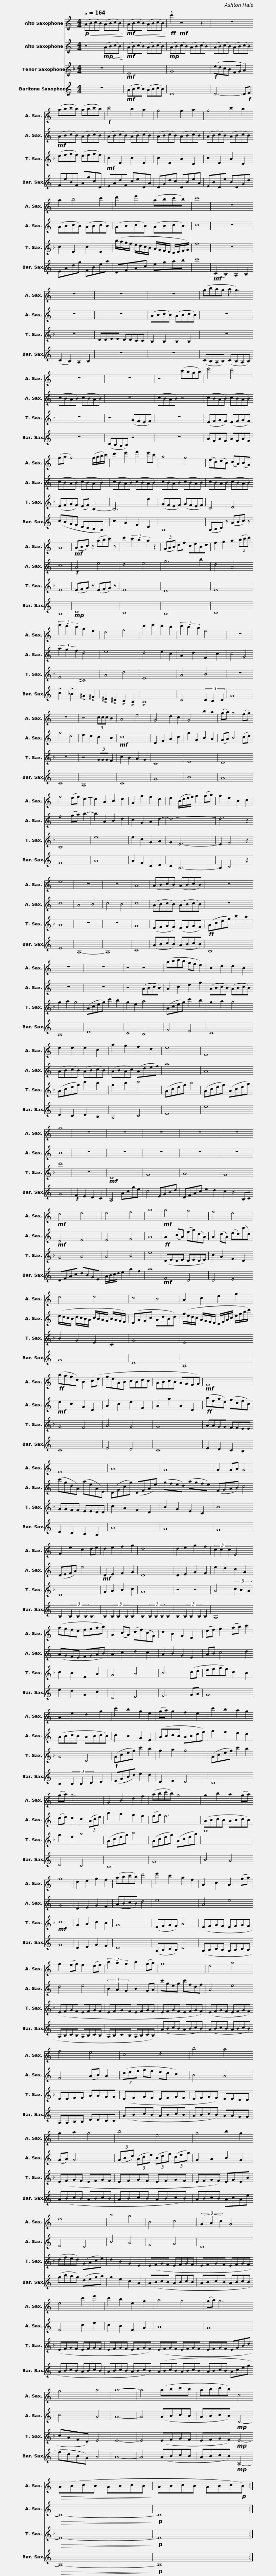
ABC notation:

X:1
%%score 1 2 3 4
L:1/8
Q:1/4=164
M:4/4
I:linebreak $
K:none
V:1 treble transpose=-9
V:2 treble transpose=-9
V:3 treble transpose=-14
V:4 treble transpose=-21
V:1
[K:C]!p!!<(! (ABcB) (ABcB)!<)! |!mf!!<(! (ABcB) (ABcB)!<)! |!ff! !^!c'2!mf! z4 z2 | z8 |$ (abc'b) (abc'b) | %5
!f! c'4 b2 a2 | g4 g2 a2 | g4 c'2 b2 | a2 b4 c'2 |$ d'2 e'2 (abc'b) | %10
 c'8 | z8 | z8 | z8 |$ z8 | %15
 (gbag a g3) | z8 | z8 |$ z4 (c'bab) | e'4 d'4 | %20
 (ga g4) (g/a/b/c'/) | d'2 e'2 f'2 e'c' |$ a4 g4 | (ec)(dB) (cA)(BG) | A8 | %25
!mf! (ABc) z (abc') z | d'2 (3c'2 b2 a2 z2 |$ (3(GAB) df ceBd | f2 g2 a2 (3(bc'd') | (3e'2 d'2 c'2 a2 f2 | %30
 e4 g4 | d'2 e'2 d'2 c'2 |$ (3d'2 c'2 b2 f4 | z8 | z8 | %35
 z4 (3ccc B2 | A4 e4 | G4 d2 c2 | G4 b2 a2 | (ga) g4 (fg) |$ %40
 f4 (ef) d2- | d2 A2 B2 d2 | G2 g2 f2 d2 | e2 (B/d/e/f/) g2 (ga) | g2 e2 B2 c2 | %45
 e8 | z8 | z8 | A8 |$ (ABcB) (ABcB) | %50
 z8 | z8 | z8 | z4 z4 | (abc'b gf e2) |$ %55
 B2 d2 d2 B2 | e2 e2 e2 c2 | a2 g2 f2 d2 | e8 | E8 | %60
 g8 |$ z8 | z8 | z8 | z8 | %65
 z8 |!mf! d4 e4 | e4 f4 |$ a8 |!mf! a4 g4 | %70
 f4 e4 | d4 d4 | c4 B4 |$ A2 c2 e2 g2 |!ff! (bagd) B2 (ce | %75
 geAB cBdc | ABcB AGFG) |$!mf! F8 | E8 | A8 | %80
 G8 | G2 GA G4 |$ F2 e2 c2 de | d2 e2 f2 g2 | d8 | %85
 d2 e2 g2 f2 | (3c2 c2 c2 E4 |$ (agfe fgab) | A2 (cA) (df)(cG) | d2 B2 G2 E2 | %90
 (ef) g2 (ab) c'2 | A2 e2 d2 g2 |$ c'2 b2 g2 e2 | (ga) g2 f2 e2 | c'2 b2 a2 g2 | %95
 (ga) g6 | G2 B2 d2 f2 |$ (abc'b) g4 | g2 b2 a2 (ga) | g8 | %100
 d2 e2 g2 f2 | (abc'b) d'4 | e'2 c'2 a2 f2 |$ A2 c2 A2 (ga) | g2 (fg) f2 (ef) | %105
 (3b2 a2 g2 b2 (ga) | g8 |$ e4 a4 | f4 e4 | c4 d4 | %110
 b4 a4 |$ g2 a2 g4 | b4 e4 | g4 b2 g2 | e8 |$ %115
 b4 a4 | B4 c4 | (3(G2 A2 c2) G4 | e4 c'2 e'2 | c'2 b2 e2 g2 |$ %120
 a4 g4 | (ga) g6 | g4 a4 | a8- | a4 (abc'b | %125
 abc'b) c4 |$!>(! (ABcB ABcB!>)! | ABcB ABc!p!B) :| %128
V:2
[K:C] z4!mp!!<(! (ABcB)!<)! |!mf! (ABcB) (ABcB) |!mp! (ABcB) (ABcB) | (ABcB) (ABcB) |$!mf! (ABcB) (ABcB) | %5
 (ABcB) (ABcB) | (ABcB) (ABcB) | (ABcB) (ABcB) | (ABcB) (ABcB) |$ (ABcB) (ABcB) | %10
 c8 | z8 | z8 | z8 |$ (ABcB) (ABcB) | %15
 z8 | (cBAB) (cBAB) | z8 |$ (cBAB) z4 | (cBAB) (cBAB) | %20
 (cBAB) (cBAB) | (cBAB) (cBAB) |$ (cBAB) (cBAB) | (cBAB) (cBAB) | c8 | %25
!f! A4 e4 | d4 e4 |$ g6 b2 | d4 A4 | (3a2 g2 f2 d4 | %30
 e8 | d4 e2 c2 |$ A2 d2 F2 c2 | c4 G4 | g4 d4 | %35
 e2 d2 c2 B2 |!mf! c8 | D2 F2 A2 c2 | g2 G2 B2 A2 | (GA) B4 (cd) |$ %40
 f4 (ga) b2- | b2 A2 B2 d2 | c2 G2 A2 d2- | d8- | d6 z2 | %45
 c8 | A4 B4 | c4 B4 | c8 |$ (ABcB) (ABcB) | %50
 z8 | z8 | z8 | z4 (ABcB) | A2 c2 e2 g2 |$ %55
 (ABcB) (ABcB) | (ABcB) (ABcB) | (ABAc) (Adef) | a8 | A8 | %60
 B8 |$ z8 | z8 | z8 | z8 | %65
 z8 |!mf! D4 E4 | E4 F4 |$ A8 |!ff! A2 (cA) (fa)(dA) | %70
 A2 (dA) (ed)(c'd) | (e/d/c/B/ d/c/B/A/ c/B/A/G/ B/A/G/F/) | (EAGc AdBd) |$ (g/e/d/c/ A/G/F/E/ D/F/A/c/ e/g/b/d'/) |!mf! e2 c2 G2 D2 | %75
 A2 c2 e2 F2 | A2 a2 A2 D2 |$!ff! (bfae) (gdfc) | (c'gdA) (aeAE) | (DGcg) (DFAe) | %80
 (gfed) (agfe) | (FGAB) c4 |$ (DEFA) e4 |!mf! D2 E2 F2 G2 | D8 | %85
 D2 E2 G2 F2 | e2 d2 c2 G2 |$ (AGFE FGAB) | A2 c2 d2 c2 | A2 B2 G2 E2 | %90
 AB c4 d2 | (ABcB ABcB) |$ c2 B2 G2 E2 | (ABcB ABdf) | g2 f2 e2 d2 | %95
 (de) d2 c2 (3(Ace) | b2 a2 g2 f2 |$ (fg) f6 | (ABcB ABcB) | G8 | %100
 D2 E2 G2 F2 | (ABcB) d4 | e8 |$ A4 e4 | d4 e4 | %105
 (3B2 A2 G2 B2 GA | c'geg c'fdf |$ A4 e4 | F4 (AB) A2 | (3(def gf ed c2) | %110
 B4 A4 |$ (GA) G6 | (3(GBd) (3(Ace) (3(Bdf) (3(ceg) | G2 A2 B2 G2 | E4 D4 |$ %115
 B4 A4 | F4 G4 | D8 | E4 c2 e2 | c2 B2 E2 G2 |$ %120
 A8 | G8 | c4 A4 | A8- | A4 (ABcB | %125
 ABcB)!mp! C4- |$!>(! C8-!>)! |!p! C8 :| %128
V:3
[K:F] z8 |!mf! E8 | G8 |!f! (edcB FG A2) |$ (efgf) (efgf) | %5
!mf! c2 E2 c2 E2 | c2 E2 B2 D2 | c2 E2 B2 D2 | c2 E2 c2 E2 |$ (b/a/g/f/ e/d/c/B/ A/G/F/E/ D/E/F/G/) | %10
 f8 | z8 | z8 | DDEE DDCC |$ B,2 B,2 B,2 B,2 | %15
 z8 | z8 | z4 (GFEF) |$ z8 | (EFGF) (EFGF) | %20
 (EFGF) (EF) B,2- | B,6 e2 |$ (GFEF) (GFEF) | C4 D4 | E8 | %25
 (EFG) z (EFG) z | E8 |$ D8 | E8 | F4 ^C4 | %30
 A4 d4 | E8 |$ A4 B4 | z8 | z8 | %35
 z4 (3GGG F2 | c2 B2 A2 G2 | C8 | E8 | D8 |$ %40
 B,8 | e8 | e2 c2 G2 A2 | G2 E6- | E2 F4 z2 | %45
 A8 | z8 | z8 | G8 |$ (EFGF) (EFGF) | %50
!ff! (Aceg) c'2 b2 | g2 a2 g4 | (Aceg) c'2 b2 | g2 e2 a4 | (Aceg) c'2 b2 |$ %55
 g2 a2 g4 | (Aceg) c'2 b2 | g2 b2 c'4 | (Aceg) b4 | (Aceg) (Acea) | %60
 d'8 |$ z8 |!mf! D8 | G8 | A8 | %65
 G8 | G4 A4 | A4 B4 |$ e8 | (DEDE DEDE) | %70
 c2 A2 F2 D2 | B2 G2 E2 C2 | G8 |$ E8 | G4 F4 | %75
 A4 G4 | G8 |$ AAGG FFEE | GGFF EEDD | c2 A2 F2 D2 | %80
 B2 G2 E2 C2 | B8 |$ D8 | G2 A2 B2 c2 | G8 | %85
 z4 z4 | A4 (3c2 B2 A2 |$ c2 B2 E2 A2 | G4 A4 | B6 (cd | %90
 efgf) c2 B2 | A4 D4 |$!f! (Aceg) c'2 b2 | g2 a2 g4 | (Aceg) c'2 b2 | %95
 g2 e2 a4 | (Aceg) b4 |$ (Aceg) (Acea) | d'8 |!mf! c8 | %100
 G2 A2 c2 B2 | G8 | (EFGF) A4 |$ (EFGF EFGF | EFGF EFGF | %105
 EFGF EFGF | EFGF EFGF) |$ (EFGF EFGF) | EEFF AAGG | (EFGF EFGF | %110
 EFGF) EEDD |$ (EFGF EFGF | EFGF EFGF | EFGF) EGEB | (dfed) (GAce) |$ %115
 d2 B2 G2 E2 | (EFGF EFGF | EFGF EFGF | EFGF EFGF | EFGF EFGF) |$ %120
 (EFGF EFGF | EFGF EGBd | cAFD) E4 | E8- | E4 (EFGF | %125
 EFGF)!mp! E4- |$!>(! E8-!>)! |!p! E8 :| %128
V:4
[K:C] z8 |!mf! (ABcB) (ABcB) | D8 | D6- D!f!E |$ FeBF AgcD | %5
 EAdF ceDA | DGdc DBeA | EBDe BDGd | EAdg FBea |$ DFAc egab | %10
 c'8 |!mf! (C2 B,2) A,2 B,2 | (C2 B,2) A,2 B,2 | z8 |$ z8 | %15
 (CB,A,B,) (CB,A,B,) | z8 | (CB,A,B,) z4 |$ z8 | AFAF AFAF | %20
 (cBGF DCB,A,) | c2 A2 F2 D2 |$ A,8 | (A,B,C) z (ABc) z | A,8 | %25
!mp! C8 | B,8 |$ A,8 | B,8 | !>!c2 !>!_B2 !>!^G2 !>!^F2 | %30
 !>!^D2 !>!^C2 !>!B,2 !>!A,2 | !>!A,8 |$ C4 (3C2 B,2 C2 | G8 | C8 | %35
 A,8 | C8 | G8 | B8 | A8 |$ %40
 F8 | A8 | A2 F2 C2 D2 | C2 A,6- | A,2 B,4 z2 | %45
 E8 | A,8- | A,8 | C8 |$ (ABcB) (ABcB) | %50
 B,8 | A,8 | D8 | C4 B,4 | F4 E4 |$ %55
 C8 | D2 C2 D2 B,2 | A,4 C4 | E8 | e8 | %60
 G8 |$!f! F2 E2 D2 C2 | A,4 Acge | c4 EGBd | DFAc e2 d2 | %65
 c2 B4 B,C | DFAc dBGE | A/B/c/d/ e2 a2 f2 |$ a8 |!mf! F4 D4 | %70
 D4 E4 | G8 | D8 |$ A,8 | C8 | %75
 E4 D4 | C8 |$ E2 D2 C2 B,2 | D2 C2 B,2 A,2 | A8 | %80
 G8 | F8 |$ B,2 (3B,2 B,2 B,2 B,2 | B,2 (3B,2 B,2 B,2 B,2 | B,2 (3B,2 B,2 B,2 B,2 | %85
 B,2 (3B,2 B,2 B,2 B,2 | A,8 |$ e2 d2 G2 c2 | D4 E4 | F6 GA | %90
 G8 | B,2 (3B,2 B,2 C2 D2 |$ (EGBd) e2 d2 | D2 E2 D4 | C8 | %95
 D4 C4 | B,8 |$ G8 | B4 A4 | G8 | %100
 D2 E2 G2 F2 | D8 | (A,B,CB,) D4 |$ (A,B,CB, A,B,CB, | A,B,CB, A,B,CB, | %105
 A,B,CB, A,B,CB,) | (ABcB ABcB) |$ (ABcB ABcB) | A,A,B,B, DDCC | (ABcB ABcB | %110
 ABcB) AAGG |$ (ABcB ABcB | ABcB ABcB) | ABcB AcAe | (gbag) (dega) |$ %115
 g2 e2 c2 A2 | (ABcB ABcB | ABcB ABcB | ABcB ABcB | ABcB ABcB) |$ %120
 (ABcB ABcB | ABcB Aceg | fdBG) A4 | A8- | A4 (ABcB | %125
 ABcB)!mp! A,4- |$!>(! A,8-!>)! |!p! A,8 :| %128
